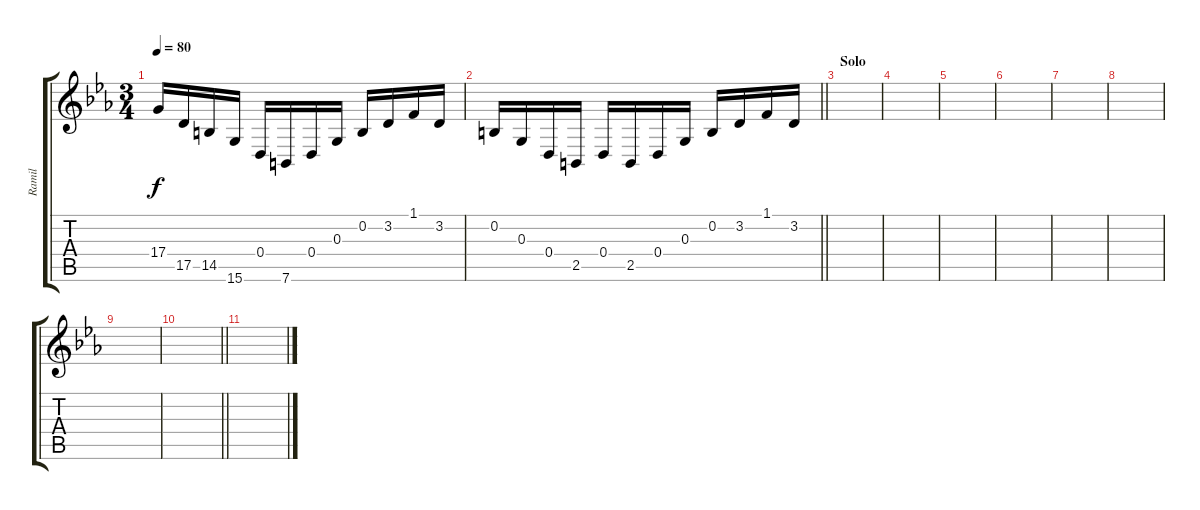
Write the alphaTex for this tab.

\track ("Ramil" "Ramil") {instrument brightacousticpiano}
\staff {score tabs}
\tuning (E4 B3 G3 D3 A2 E2) {hide}
\ts (3 4)
\tempo 80
\clef g2
\ks eb
17.4.16{dy f} 17.5.16 14.5.16 15.6.16 0.4.16 7.6.16 0.4.16 0.3.16 0.2.16 3.2.16 1.1.16 3.2.16 |
\barLineRight lightlight
0.2.16 0.3.16 0.4.16 2.5.16 0.4.16 2.5.16 0.4.16 0.3.16 0.2.16 3.2.16 1.1.16 3.2.16 |
\section ("" "Solo")
|
|
|
|
|
|
|
\barLineRight lightlight
|
\section ("" "")
